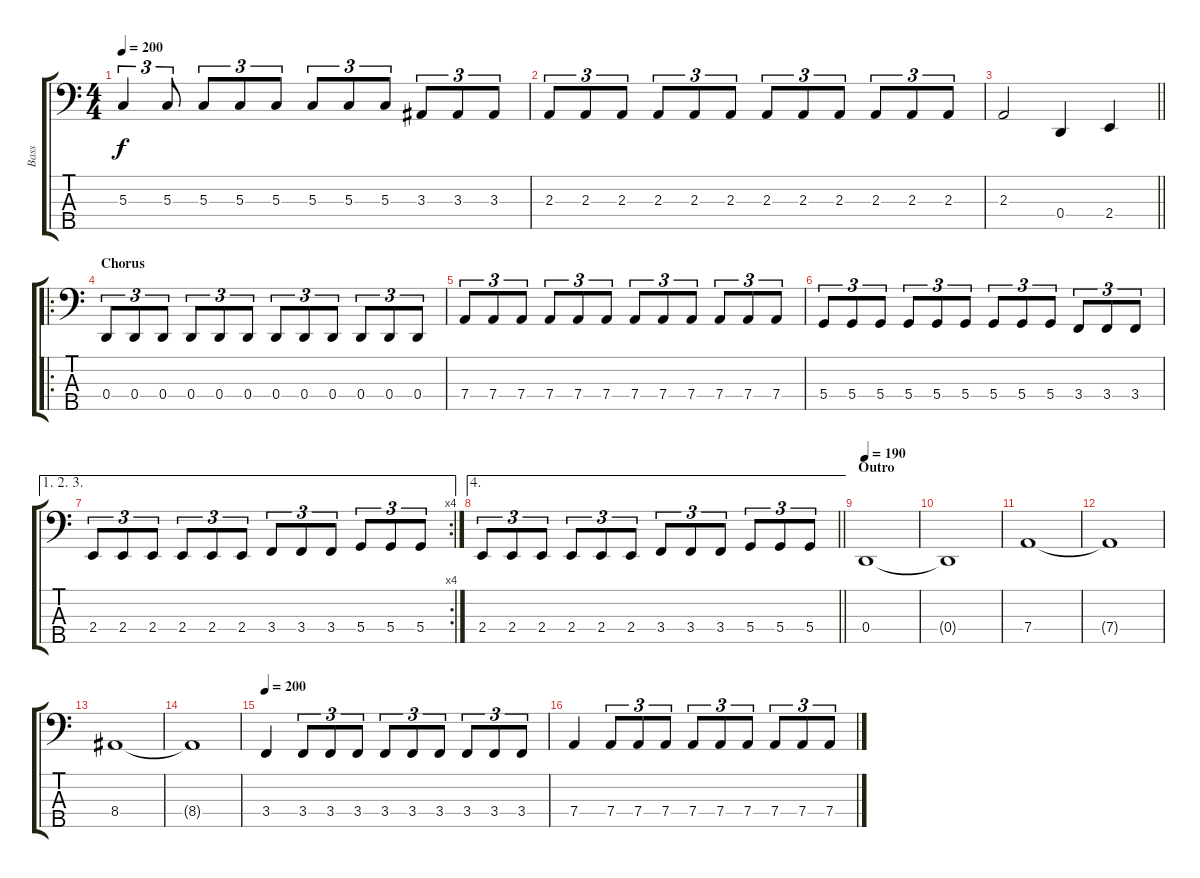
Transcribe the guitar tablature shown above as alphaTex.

\track ("Bass" "Bass") {instrument electricbasspick}
\staff {score tabs}
\tuning (F2 C2 G1 D1 A0) {hide}
\ts (4 4)
\tempo 200
\clef f4
\ks c
5.3.4{tu (3 2) dy f} 5.3.8{tu (3 2)} 5.3.8{tu (3 2)} 5.3.8{tu (3 2)} 5.3.8{tu (3 2)} 5.3.8{tu (3 2)} 5.3.8{tu (3 2)} 5.3.8{tu (3 2)} 3.3.8{tu (3 2)} 3.3.8{tu (3 2)} 3.3.8{tu (3 2)} |
2.3.8{tu (3 2)} 2.3.8{tu (3 2)} 2.3.8{tu (3 2)} 2.3.8{tu (3 2)} 2.3.8{tu (3 2)} 2.3.8{tu (3 2)} 2.3.8{tu (3 2)} 2.3.8{tu (3 2)} 2.3.8{tu (3 2)} 2.3.8{tu (3 2)} 2.3.8{tu (3 2)} 2.3.8{tu (3 2)} |
\barLineRight lightlight
2.3.2 0.4.4 2.4.4 |
\ro
\section ("" "Chorus")
0.4.8{tu (3 2)} 0.4.8{tu (3 2)} 0.4.8{tu (3 2)} 0.4.8{tu (3 2)} 0.4.8{tu (3 2)} 0.4.8{tu (3 2)} 0.4.8{tu (3 2)} 0.4.8{tu (3 2)} 0.4.8{tu (3 2)} 0.4.8{tu (3 2)} 0.4.8{tu (3 2)} 0.4.8{tu (3 2)} |
7.4.8{tu (3 2)} 7.4.8{tu (3 2)} 7.4.8{tu (3 2)} 7.4.8{tu (3 2)} 7.4.8{tu (3 2)} 7.4.8{tu (3 2)} 7.4.8{tu (3 2)} 7.4.8{tu (3 2)} 7.4.8{tu (3 2)} 7.4.8{tu (3 2)} 7.4.8{tu (3 2)} 7.4.8{tu (3 2)} |
5.4.8{tu (3 2)} 5.4.8{tu (3 2)} 5.4.8{tu (3 2)} 5.4.8{tu (3 2)} 5.4.8{tu (3 2)} 5.4.8{tu (3 2)} 5.4.8{tu (3 2)} 5.4.8{tu (3 2)} 5.4.8{tu (3 2)} 3.4.8{tu (3 2)} 3.4.8{tu (3 2)} 3.4.8{tu (3 2)} |
\ae (1 2 3)
\rc 4
2.4.8{tu (3 2)} 2.4.8{tu (3 2)} 2.4.8{tu (3 2)} 2.4.8{tu (3 2)} 2.4.8{tu (3 2)} 2.4.8{tu (3 2)} 3.4.8{tu (3 2)} 3.4.8{tu (3 2)} 3.4.8{tu (3 2)} 5.4.8{tu (3 2)} 5.4.8{tu (3 2)} 5.4.8{tu (3 2)} |
\ae 4
\barLineRight lightlight
2.4.8{tu (3 2)} 2.4.8{tu (3 2)} 2.4.8{tu (3 2)} 2.4.8{tu (3 2)} 2.4.8{tu (3 2)} 2.4.8{tu (3 2)} 3.4.8{tu (3 2)} 3.4.8{tu (3 2)} 3.4.8{tu (3 2)} 5.4.8{tu (3 2)} 5.4.8{tu (3 2)} 5.4.8{tu (3 2)} |
\section ("" "Outro")
\tempo 190
0.4.1 |
0.4{t}.1 |
7.4.1 |
7.4{t}.1 |
8.4.1 |
8.4{t}.1 |
\tempo 200
3.4.4 3.4.8{tu (3 2)} 3.4.8{tu (3 2)} 3.4.8{tu (3 2)} 3.4.8{tu (3 2)} 3.4.8{tu (3 2)} 3.4.8{tu (3 2)} 3.4.8{tu (3 2)} 3.4.8{tu (3 2)} 3.4.8{tu (3 2)} |
7.4.4 7.4.8{tu (3 2)} 7.4.8{tu (3 2)} 7.4.8{tu (3 2)} 7.4.8{tu (3 2)} 7.4.8{tu (3 2)} 7.4.8{tu (3 2)} 7.4.8{tu (3 2)} 7.4.8{tu (3 2)} 7.4.8{tu (3 2)}
